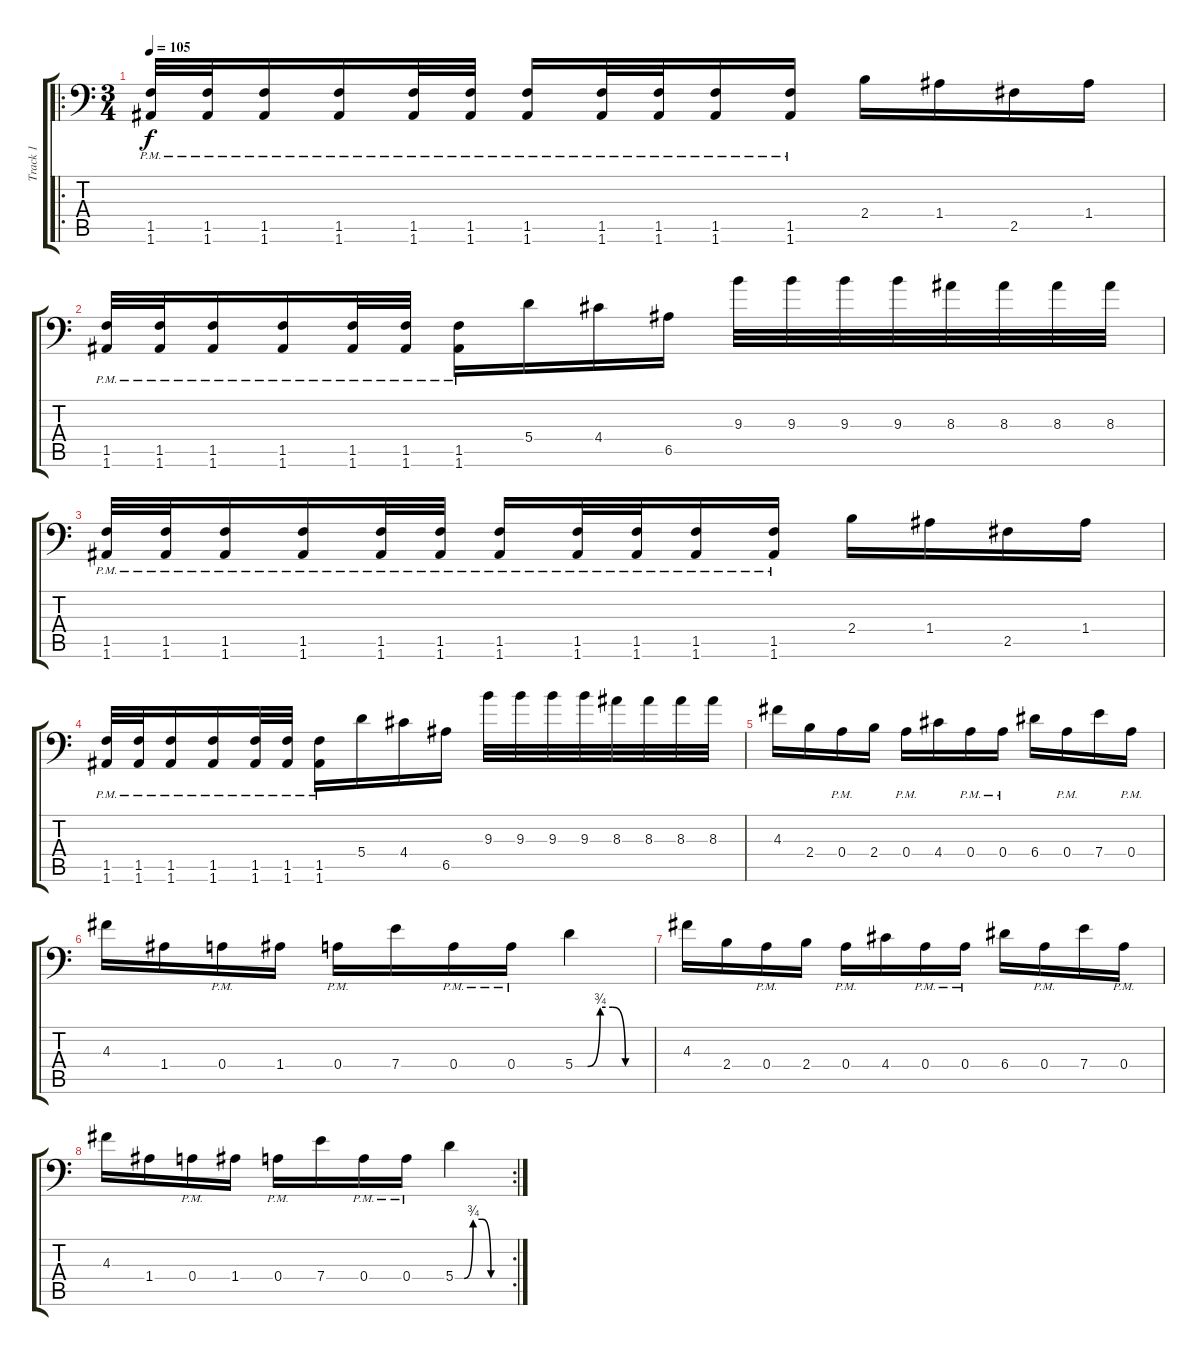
\track ("Track 1" "Track 1") {instrument distortionguitar}
\staff {score tabs}
\tuning (B3 Gb3 D3 A2 E2 A1) {hide}
\ro
\ts (3 4)
\tempo 105
\clef f4
\ks c
(1.5{pm} 1.6{pm}).32{dy f} (1.5{pm} 1.6{pm}).32 (1.5{pm} 1.6{pm}).16 (1.5{pm} 1.6{pm}).16 (1.5{pm} 1.6{pm}).32 (1.5{pm} 1.6{pm}).32 (1.5{pm} 1.6{pm}).16 (1.5{pm} 1.6{pm}).32 (1.5{pm} 1.6{pm}).32 (1.5{pm} 1.6{pm}).16 (1.5{pm} 1.6{pm}).16 2.4.16 1.4.16 2.5.16 1.4.16 |
(1.5{pm} 1.6{pm}).32 (1.5{pm} 1.6{pm}).32 (1.5{pm} 1.6{pm}).16 (1.5{pm} 1.6{pm}).16 (1.5{pm} 1.6{pm}).32 (1.5{pm} 1.6{pm}).32 (1.5{pm} 1.6{pm}).16 5.4.16 4.4.16 6.5.16 9.3.32 9.3.32 9.3.32 9.3.32 8.3.32 8.3.32 8.3.32 8.3.32 |
(1.5{pm} 1.6{pm}).32 (1.5{pm} 1.6{pm}).32 (1.5{pm} 1.6{pm}).16 (1.5{pm} 1.6{pm}).16 (1.5{pm} 1.6{pm}).32 (1.5{pm} 1.6{pm}).32 (1.5{pm} 1.6{pm}).16 (1.5{pm} 1.6{pm}).32 (1.5{pm} 1.6{pm}).32 (1.5{pm} 1.6{pm}).16 (1.5{pm} 1.6{pm}).16 2.4.16 1.4.16 2.5.16 1.4.16 |
(1.5{pm} 1.6{pm}).32 (1.5{pm} 1.6{pm}).32 (1.5{pm} 1.6{pm}).16 (1.5{pm} 1.6{pm}).16 (1.5{pm} 1.6{pm}).32 (1.5{pm} 1.6{pm}).32 (1.5{pm} 1.6{pm}).16 5.4.16 4.4.16 6.5.16 9.3.32 9.3.32 9.3.32 9.3.32 8.3.32 8.3.32 8.3.32 8.3.32 |
4.3.16 2.4.16 0.4{pm}.16 2.4.16 0.4{pm}.16 4.4.16 0.4{pm}.16 0.4{pm}.16 6.4.16 0.4{pm}.16 7.4.16 0.4{pm}.16 |
4.3.16 1.4.16 0.4{pm}.16 1.4.16 0.4{pm}.16 7.4.16 0.4{pm}.16 0.4{pm}.16 5.4{be (custom 0 0 10 0 20 3 30 3 40 0 60 0)}.4 |
4.3.16 2.4.16 0.4{pm}.16 2.4.16 0.4{pm}.16 4.4.16 0.4{pm}.16 0.4{pm}.16 6.4.16 0.4{pm}.16 7.4.16 0.4{pm}.16 |
\rc 2
4.3.16 1.4.16 0.4{pm}.16 1.4.16 0.4{pm}.16 7.4.16 0.4{pm}.16 0.4{pm}.16 5.4{be (custom 0 0 10 0 20 3 30 3 40 0 60 0)}.4
